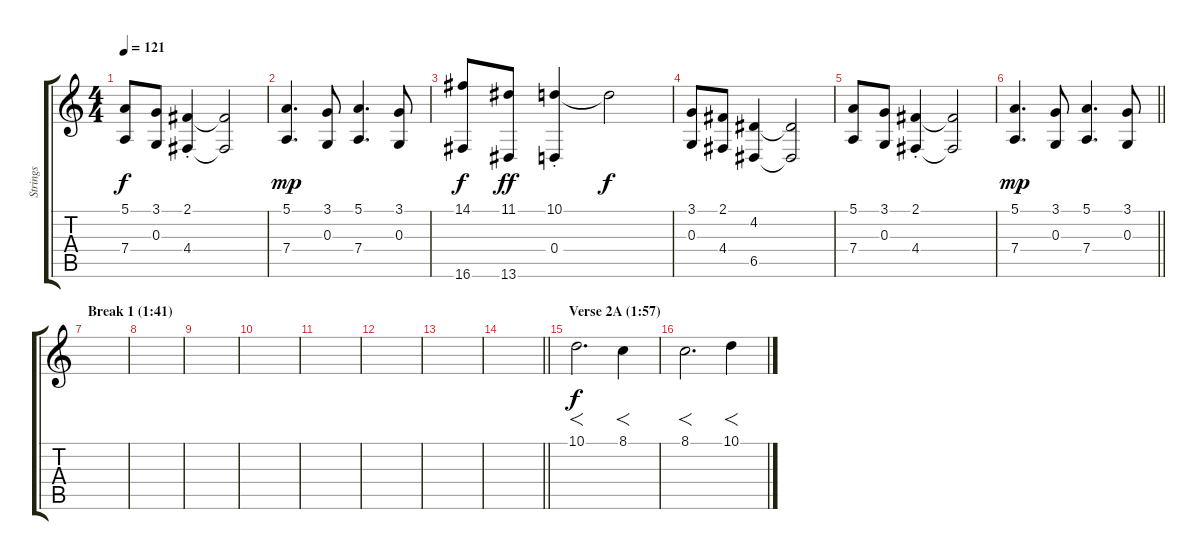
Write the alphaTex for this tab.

\track ("Strings" "Strings") {instrument stringensemble1}
\staff {score tabs}
\tuning (E4 B3 G3 D3 A2 D2) {hide}
\ts (4 4)
\tempo 121
\clef g2
\ks c
(5.1 7.4).8{dy f} (3.1 0.3).8 (2.1 4.4{st}).4 (2.1{t} 4.4{t}).2 |
(5.1 7.4).4{d dy mp} (3.1 0.3).8 (5.1 7.4).4{d} (3.1 0.3).8 |
(14.1 16.6).8{dy f} (11.1 13.6).8{dy ff} (10.1 0.4{st}).4 10.1{t}.2{dy f} |
(3.1 0.3).8 (2.1 4.4).8 (4.2 6.5).4 (4.2{t} 6.5{t}).2 |
(5.1 7.4).8 (3.1 0.3).8 (2.1 4.4{st}).4 (2.1{t} 4.4{t}).2 |
\barLineRight lightlight
(5.1 7.4).4{d dy mp} (3.1 0.3).8 (5.1 7.4).4{d} (3.1 0.3).8 |
\section ("" "Break 1 (1:41)")
|
|
|
|
|
|
|
\barLineRight lightlight
|
\section ("" "Verse 2A (1:57)")
10.1.2{f d dy f} 8.1.4{f} |
8.1.2{f d} 10.1.4{f}
